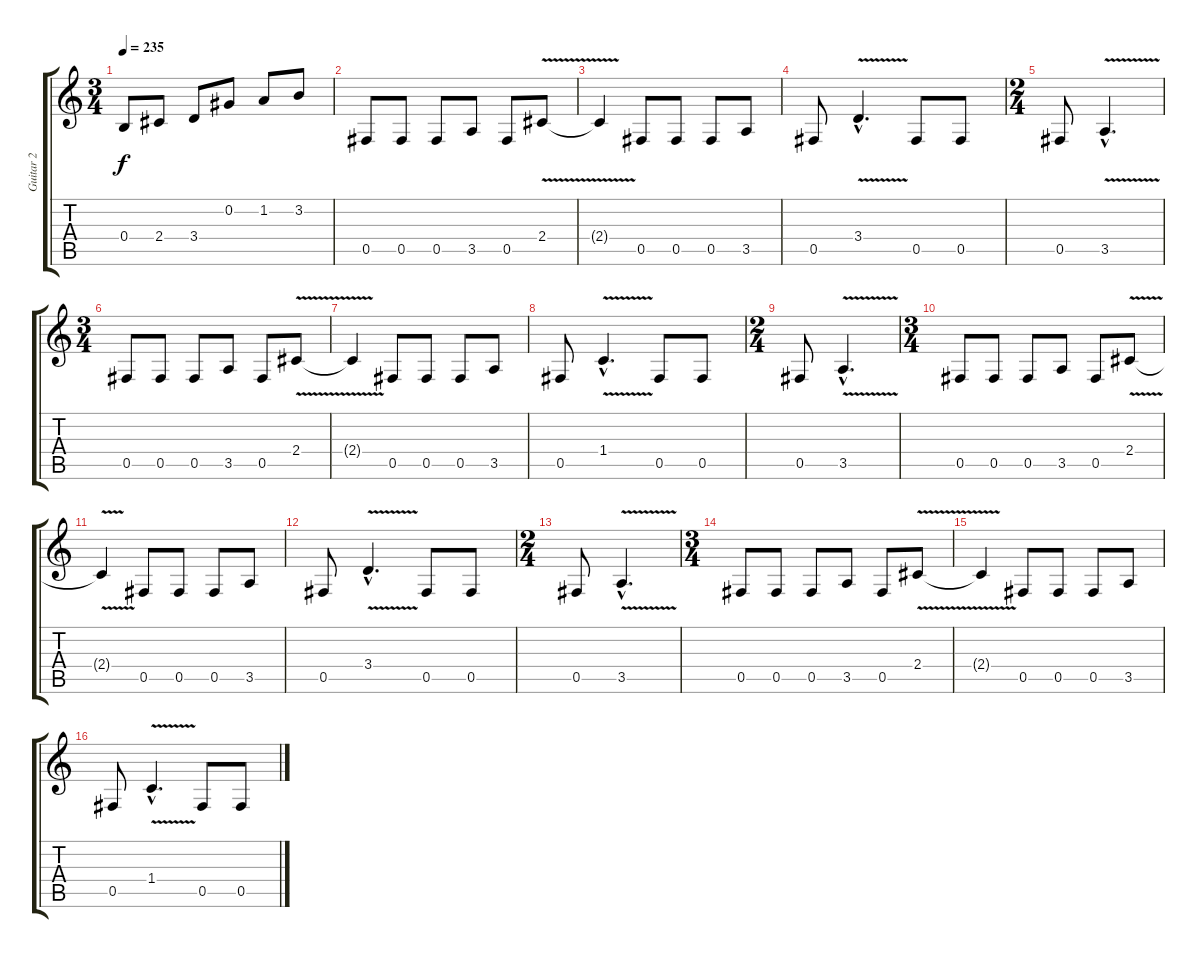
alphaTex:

\track ("Guitar 2" "Guitar 2") {instrument distortionguitar}
\staff {score tabs}
\tuning (Db4 Ab3 E3 B2 Gb2 Db2) {hide}
\ts (3 4)
\tempo 235
\clef g2
\ks c
0.4.8{dy f} 2.4.8 3.4.8 0.2.8 1.2.8 3.2.8 |
0.5.8 0.5.8 0.5.8 3.5.8 0.5.8 2.4{v}.8 |
2.4{t}.4 0.5.8 0.5.8 0.5.8 3.5.8 |
0.5.8 3.4{v hac}.4{d} 0.5.8 0.5.8 |
\ts (2 4)
0.5.8 3.5{v hac}.4{d} |
\ts (3 4)
0.5.8 0.5.8 0.5.8 3.5.8 0.5.8 2.4{v}.8 |
2.4{t}.4 0.5.8 0.5.8 0.5.8 3.5.8 |
0.5.8 1.4{v hac}.4{d} 0.5.8 0.5.8 |
\ts (2 4)
0.5.8 3.5{v hac}.4{d} |
\ts (3 4)
0.5.8 0.5.8 0.5.8 3.5.8 0.5.8 2.4{v}.8 |
2.4{t}.4 0.5.8 0.5.8 0.5.8 3.5.8 |
0.5.8 3.4{v hac}.4{d} 0.5.8 0.5.8 |
\ts (2 4)
0.5.8 3.5{v hac}.4{d} |
\ts (3 4)
0.5.8 0.5.8 0.5.8 3.5.8 0.5.8 2.4{v}.8 |
2.4{t}.4 0.5.8 0.5.8 0.5.8 3.5.8 |
0.5.8 1.4{v hac}.4{d} 0.5.8 0.5.8
